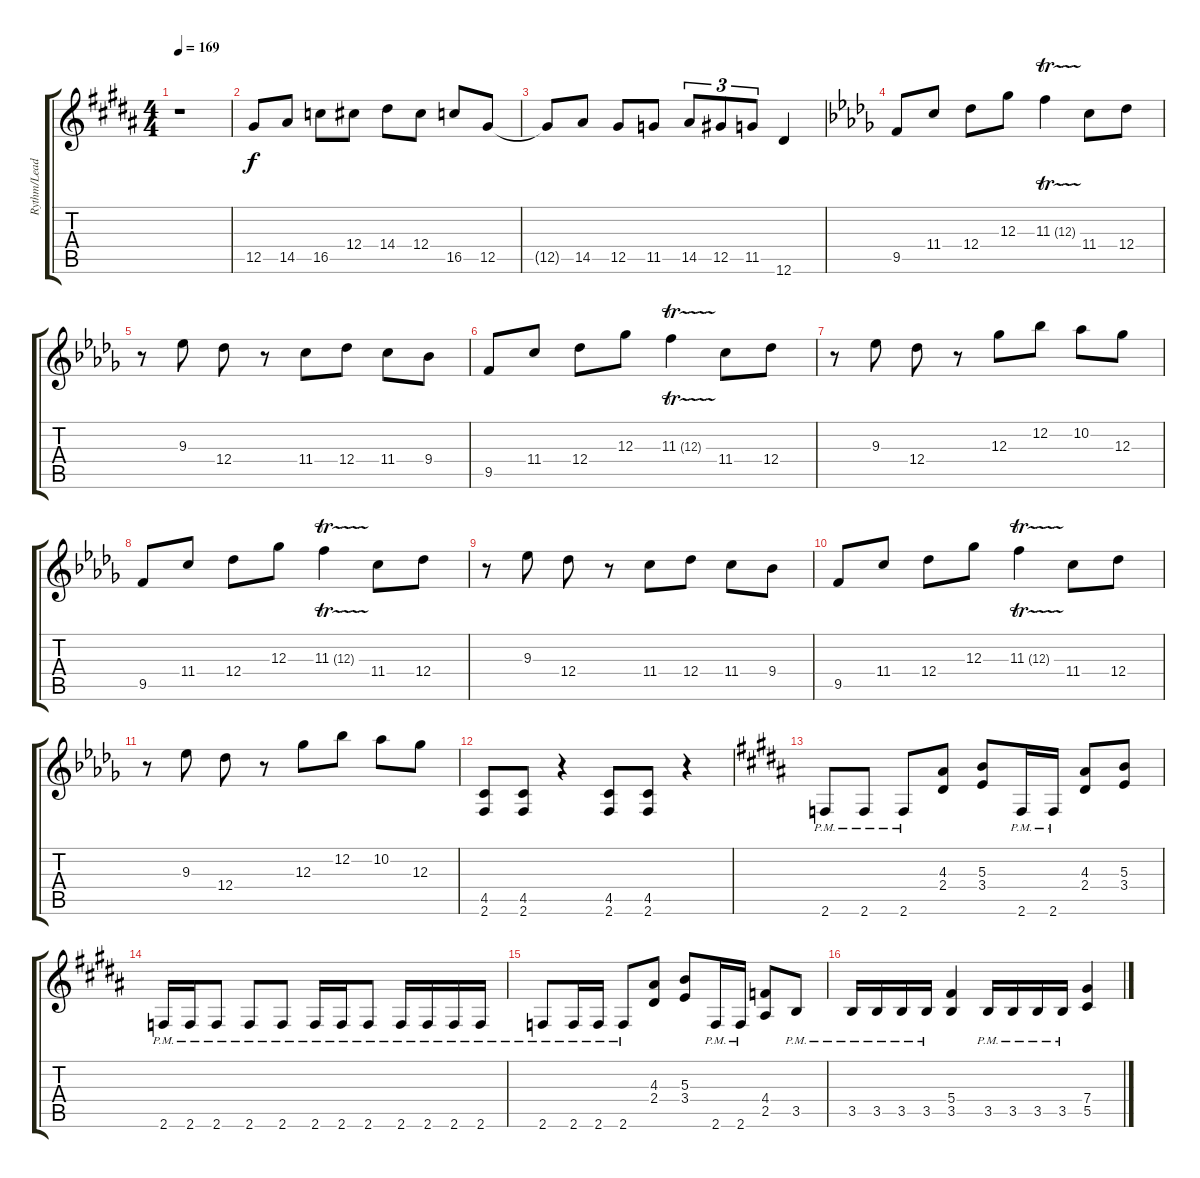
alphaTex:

\track ("Rythm/Lead 2" "Rythm/Lead") {instrument distortionguitar}
\staff {score tabs}
\tuning (Eb4 Bb3 Gb3 Db3 Ab2 Eb2) {hide}
\ts (4 4)
\tempo 169
\clef g2
\ks b
r.1{dy f} |
12.5.8 14.5.8 16.5.8 12.4.8 14.4.8 12.4.8 16.5.8 12.5.8 |
12.5{t}.8 14.5.8 12.5.8 11.5.8 14.5.8{tu (3 2)} 12.5.8{tu (3 2)} 11.5.8{tu (3 2)} 12.6.4 |
\ks db
9.5.8 11.4.8 12.4.8 12.3.8 11.3{tr (12 32)}.4 11.4.8 12.4.8 |
r.8 9.3.8 12.4.8 r.8 11.4.8 12.4.8 11.4.8 9.4.8 |
9.5.8 11.4.8 12.4.8 12.3.8 11.3{tr (12 32)}.4 11.4.8 12.4.8 |
r.8 9.3.8 12.4.8 r.8 12.3.8 12.2.8 10.2.8 12.3.8 |
9.5.8 11.4.8 12.4.8 12.3.8 11.3{tr (12 32)}.4 11.4.8 12.4.8 |
r.8 9.3.8 12.4.8 r.8 11.4.8 12.4.8 11.4.8 9.4.8 |
9.5.8 11.4.8 12.4.8 12.3.8 11.3{tr (12 32)}.4 11.4.8 12.4.8 |
r.8 9.3.8 12.4.8 r.8 12.3.8 12.2.8 10.2.8 12.3.8 |
(4.5 2.6).8 (4.5 2.6).8 r.4 (4.5 2.6).8 (4.5 2.6).8 r.4 |
\ks b
2.6{pm}.8 2.6{pm}.8 2.6{pm}.8 (4.3 2.4).8 (5.3 3.4).8 2.6{pm}.16 2.6{pm}.16 (4.3 2.4).8 (5.3 3.4).8 |
2.6{pm}.16 2.6{pm}.16 2.6{pm}.8 2.6{pm}.8 2.6{pm}.8 2.6{pm}.16 2.6{pm}.16 2.6{pm}.8 2.6{pm}.16 2.6{pm}.16 2.6{pm}.16 2.6{pm}.16 |
2.6{pm}.8 2.6{pm}.16 2.6{pm}.16 2.6{pm}.8 (4.3 2.4).8 (5.3 3.4).8 2.6{pm}.16 2.6{pm}.16 (4.4 2.5).8 3.5{pm}.8 |
3.5{pm}.16 3.5{pm}.16 3.5{pm}.16 3.5{pm}.16 (5.4 3.5).4 3.5{pm}.16 3.5{pm}.16 3.5{pm}.16 3.5{pm}.16 (7.4 5.5).4
